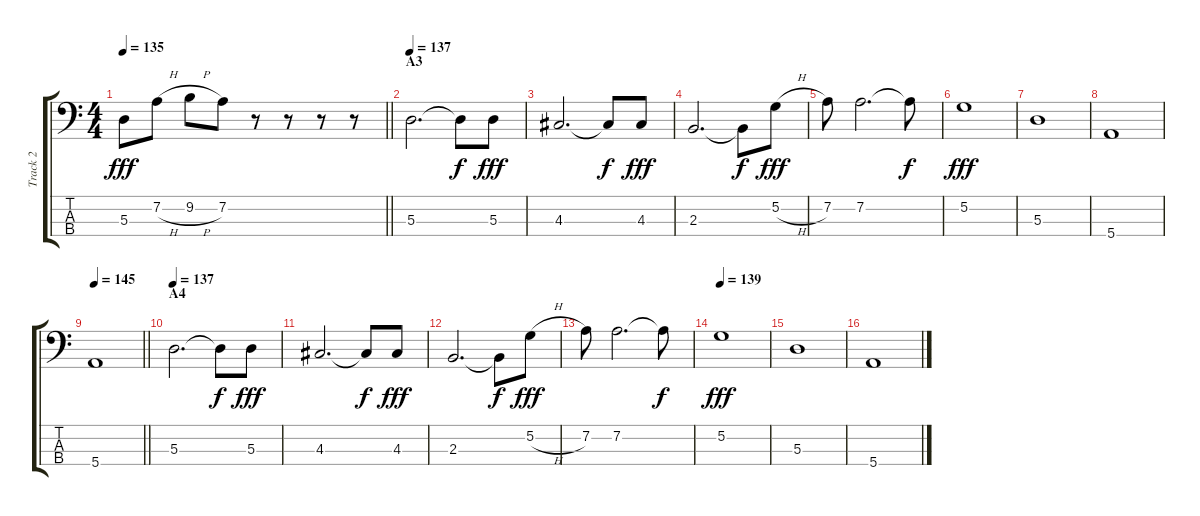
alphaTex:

\track ("Track 2" "Track 2") {instrument electricbassfinger}
\staff {score tabs}
\tuning (G2 D2 A1 E1) {hide}
\ts (4 4)
\tempo 135
\clef f4
\barLineRight lightlight
\ks c
5.3.8{dy fff} 7.2{h}.8 9.2{h}.8 7.2.8 r.8 r.8 r.8 r.8 |
\section ("" "A3")
\tempo 137
5.3.2{d} 5.3{t}.8{dy f} 5.3.8{dy fff} |
4.3.2{d} 4.3{t}.8{dy f} 4.3.8{dy fff} |
2.3.2{d} 2.3{t}.8{dy f} 5.2{h}.8{dy fff} |
7.2.8 7.2.2{d} 7.2{t}.8{dy f} |
5.2.1{dy fff} |
5.3.1 |
5.4.1 |
\tempo 145
\barLineRight lightlight
5.4.1 |
\section ("" "A4")
\tempo 137
5.3.2{d} 5.3{t}.8{dy f} 5.3.8{dy fff} |
4.3.2{d} 4.3{t}.8{dy f} 4.3.8{dy fff} |
2.3.2{d} 2.3{t}.8{dy f} 5.2{h}.8{dy fff} |
7.2.8 7.2.2{d} 7.2{t}.8{dy f} |
\tempo 139
5.2.1{dy fff} |
5.3.1 |
5.4.1
